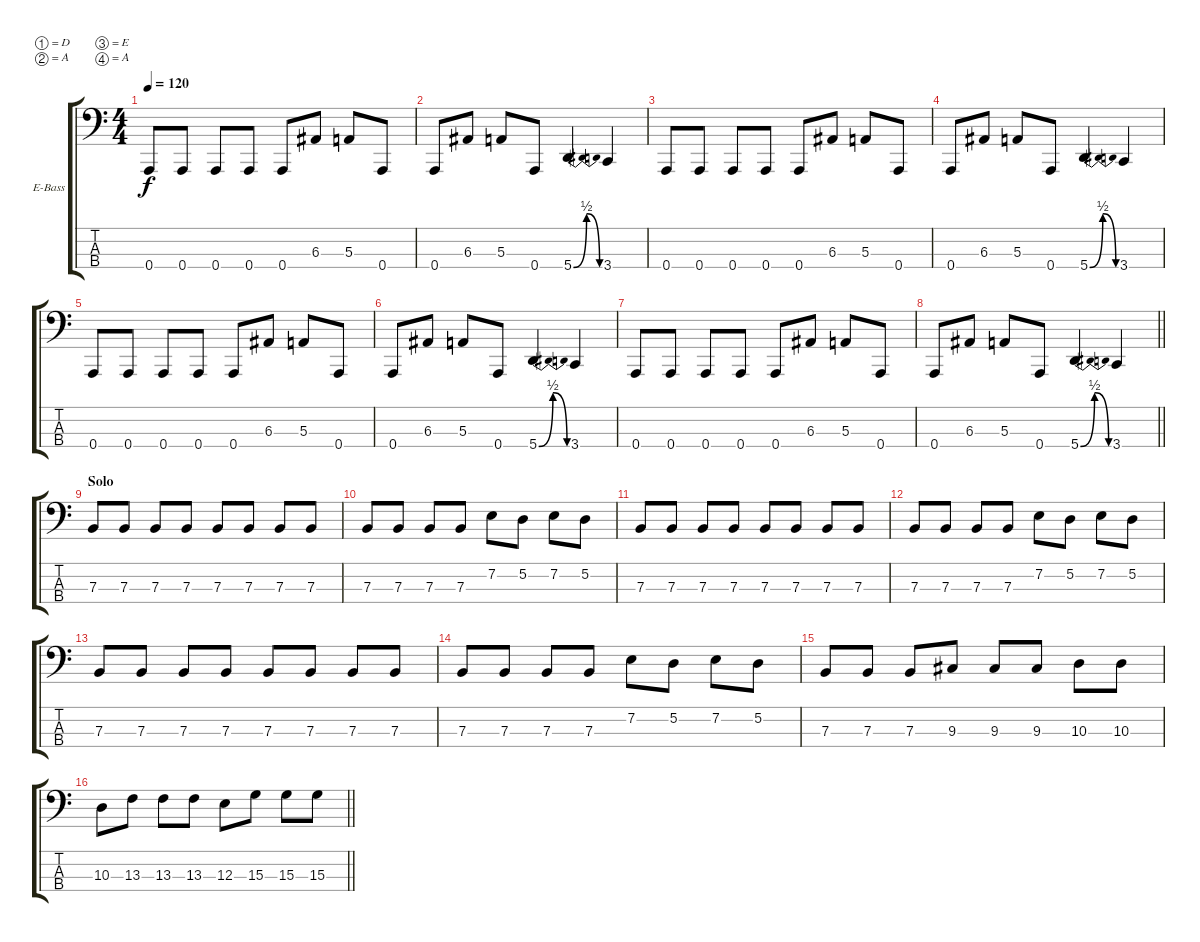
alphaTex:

\bracketExtendMode groupsimilarinstruments
\firstSystemTrackNameOrientation horizontal
\otherSystemsTrackNameOrientation horizontal
\track ("Bass" "E-Bass") {instrument electricbassfinger}
\staff {score tabs}
\tuning (D2 A1 E1 A0)
\ts (4 4)
\section ("" "")
\tempo 120
\clef f4
\ks c
0.4.8{dy f} 0.4.8 0.4.8 0.4.8 0.4.8 6.3.8 5.3.8 0.4.8 |
0.4.8 6.3.8 5.3.8 0.4.8 5.4{be (bendrelease 0 0 30 2 30 2 60 0)}.4 3.4.4 |
0.4.8 0.4.8 0.4.8 0.4.8 0.4.8 6.3.8 5.3.8 0.4.8 |
0.4.8 6.3.8 5.3.8 0.4.8 5.4{be (bendrelease 0 0 30 2 30 2 60 0)}.4 3.4.4 |
0.4.8 0.4.8 0.4.8 0.4.8 0.4.8 6.3.8 5.3.8 0.4.8 |
0.4.8 6.3.8 5.3.8 0.4.8 5.4{be (bendrelease 0 0 30 2 30 2 60 0)}.4 3.4.4 |
0.4.8 0.4.8 0.4.8 0.4.8 0.4.8 6.3.8 5.3.8 0.4.8 |
\barLineRight lightlight
0.4.8 6.3.8 5.3.8 0.4.8 5.4{be (bendrelease 0 0 30 2 30 2 60 0)}.4 3.4.4 |
\section ("" "Solo")
7.3.8 7.3.8 7.3.8 7.3.8 7.3.8 7.3.8 7.3.8 7.3.8 |
7.3.8 7.3.8 7.3.8 7.3.8 7.2.8 5.2.8 7.2.8 5.2.8 |
7.3.8 7.3.8 7.3.8 7.3.8 7.3.8 7.3.8 7.3.8 7.3.8 |
7.3.8 7.3.8 7.3.8 7.3.8 7.2.8 5.2.8 7.2.8 5.2.8 |
7.3.8 7.3.8 7.3.8 7.3.8 7.3.8 7.3.8 7.3.8 7.3.8 |
7.3.8 7.3.8 7.3.8 7.3.8 7.2.8 5.2.8 7.2.8 5.2.8 |
7.3.8 7.3.8 7.3.8 9.3.8 9.3.8 9.3.8 10.3.8 10.3.8 |
\barLineRight lightlight
10.3.8 13.3.8 13.3.8 13.3.8 12.3.8 15.3.8 15.3.8 15.3.8
